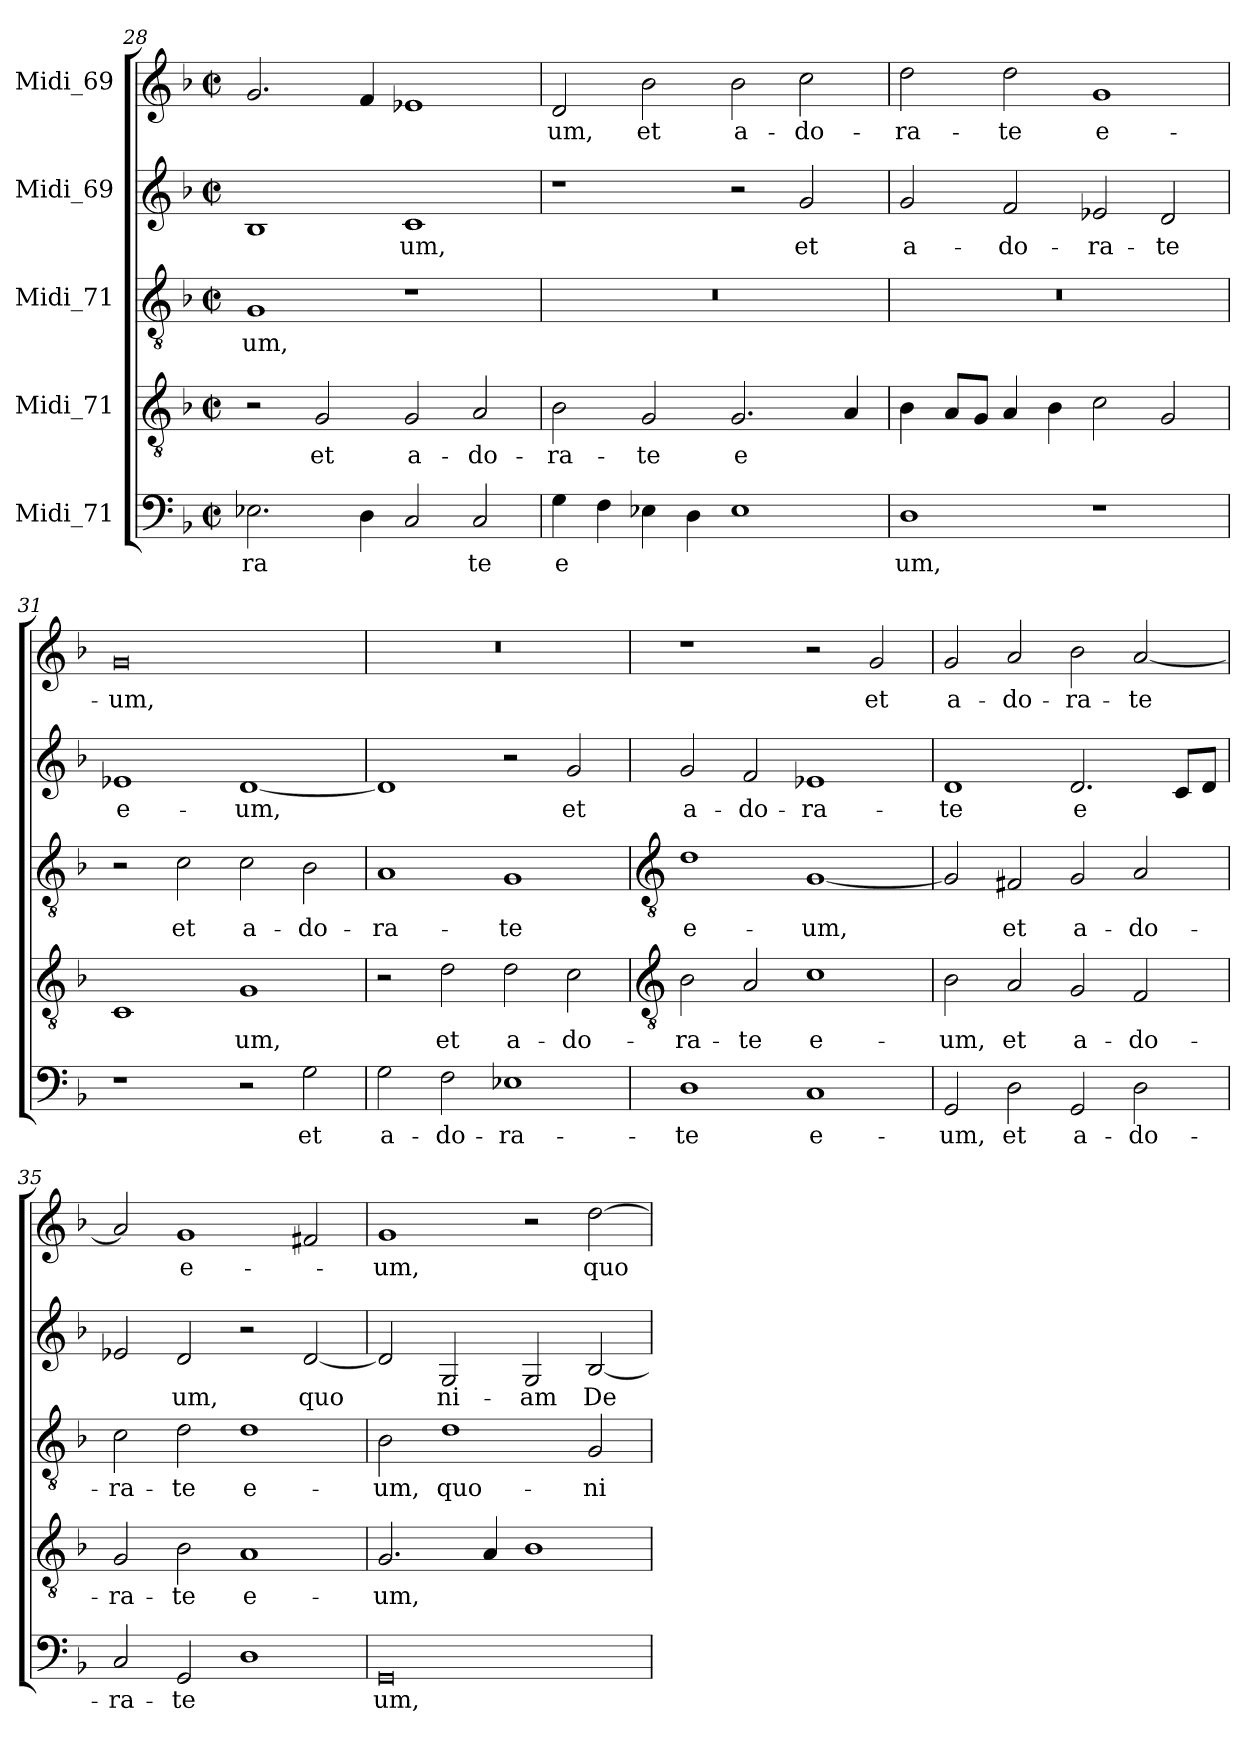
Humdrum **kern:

**kern	**text	**kern	**text	**kern	**text	**kern	**text	**kern	**text
*part5	*part5	*part4	*part4	*part3	*part3	*part2	*part2	*part1	*part1
*staff5	*staff5	*staff4	*staff4	*staff3	*staff3	*staff2	*staff2	*staff1	*staff1
*I"Midi_71	*	*I"Midi_71	*	*I"Midi_71	*	*I"Midi_69	*	*I"Midi_69	*
!!LO:LB:g=z
*clefF4	*	*clefGv2	*	*clefGv2	*	*clefG2	*	*clefG2	*
*k[b-]	*	*k[b-]	*	*k[b-]	*	*k[b-]	*	*k[b-]	*
*F:	*	*F:	*	*F:	*	*F:	*	*F:	*
*M4/2	*	*M4/2	*	*M4/2	*	*M4/2	*	*M4/2	*
*met(c|)	*	*met(c|)	*	*met(c|)	*	*met(c|)	*	*met(c|)	*
=28	=28	=28	=28	=28	=28	=28	=28	=28	=28
!	!LO:LY:b	!	!	!	!LO:LY:b	!	!	!	!
2.E-X	-ra	2r	.	1G	um,	1B-	.	2.g	.
!	!	!	!LO:LY:b	!	!	!	!	!	!
.	.	2G	et	.	.	.	.	.	.
4D	.	.	.	.	.	.	.	4f	.
!	!	!	!LO:LY:b	!	!	!	!LO:LY:b	!	!
2C	.	2G	a-	1r	.	1c	um,	1e-X	.
!	!LO:LY:b	!	!LO:LY:b	!	!	!	!	!	!
2C	te	2A	-do-	.	.	.	.	.	.
=29	=29	=29	=29	=29	=29	=29	=29	=29	=29
!	!LO:LY:b	!	!LO:LY:b	!	!	!	!	!	!LO:LY:b
4G	e	2B-	-ra-	0r	.	1r	.	2d	um,
4F	.	.	.	.	.	.	.	.	.
!	!	!	!LO:LY:b	!	!	!	!	!	!LO:LY:b
4E-X	.	2G	-te	.	.	.	.	2b-	et
4D	.	.	.	.	.	.	.	.	.
!	!	!	!LO:LY:b	!	!	!	!	!	!LO:LY:b
1E-	.	2.G	e	.	.	2r	.	2b-	a-
!	!	!	!	!	!	!	!LO:LY:b	!	!LO:LY:b
.	.	.	.	.	.	2g	et	2cc	-do-
.	.	4A	.	.	.	.	.	.	.
=30	=30	=30	=30	=30	=30	=30	=30	=30	=30
!	!LO:LY:b	!	!	!	!	!	!LO:LY:b	!	!LO:LY:b
1D	um,	4B-	.	0r	.	2g	a-	2dd	-ra-
.	.	8AL	.	.	.	.	.	.	.
.	.	8GJ	.	.	.	.	.	.	.
!	!	!	!	!	!	!	!LO:LY:b	!	!LO:LY:b
.	.	4A	.	.	.	2f	-do-	2dd	-te
.	.	4B-	.	.	.	.	.	.	.
!	!	!	!	!	!	!	!LO:LY:b	!	!LO:LY:b
1r	.	2c	.	.	.	2e-X	-ra-	1g	e-
!	!	!	!	!	!	!	!LO:LY:b	!	!
.	.	2G	.	.	.	2d	-te	.	.
=31	=31	=31	=31	=31	=31	=31	=31	=31	=31
!	!	!	!	!	!	!	!LO:LY:b	!	!LO:LY:b
1r	.	1C	.	2r	.	1e-X	e-	0g	-um,
!	!	!	!	!	!LO:LY:b	!	!	!	!
.	.	.	.	2c	et	.	.	.	.
!	!	!	!LO:LY:b	!	!LO:LY:b	!	!LO:LY:b	!	!
2r	.	1G	um,	2c	a-	[1d	-um,	.	.
!	!LO:LY:b	!	!	!	!LO:LY:b	!	!	!	!
2G	et	.	.	2B-	-do-	.	.	.	.
=32	=32	=32	=32	=32	=32	=32	=32	=32	=32
!	!LO:LY:b	!	!	!	!LO:LY:b	!	!	!	!
2G	a-	2r	.	1A	-ra-	1d]	.	0r	.
!	!LO:LY:b	!	!LO:LY:b	!	!	!	!	!	!
2F	-do-	2d	et	.	.	.	.	.	.
!	!LO:LY:b	!	!LO:LY:b	!	!LO:LY:b	!	!	!	!
1E-X	-ra-	2d	a-	1G	-te	2r	.	.	.
!	!	!	!LO:LY:b	!	!	!	!LO:LY:b	!	!
.	.	2c	-do-	.	.	2g	et	.	.
!!LO:LB:g=z
=33	=33	=33	=33	=33	=33	=33	=33	=33	=33
*	*	*clefGv2	*	*clefGv2	*	*	*	*	*
!	!LO:LY:b	!	!LO:LY:b	!	!LO:LY:b	!	!LO:LY:b	!	!
1D	-te	2B-	-ra-	1d	e-	2g	a-	1r	.
!	!	!	!LO:LY:b	!	!	!	!LO:LY:b	!	!
.	.	2A	-te	.	.	2f	-do-	.	.
!	!LO:LY:b	!	!LO:LY:b	!	!LO:LY:b	!	!LO:LY:b	!	!
1C	e-	1c	e-	[1G	-um,	1e-X	-ra-	2r	.
!	!	!	!	!	!	!	!	!	!LO:LY:b
.	.	.	.	.	.	.	.	2g	et
=34	=34	=34	=34	=34	=34	=34	=34	=34	=34
!	!LO:LY:b	!	!LO:LY:b	!	!	!	!LO:LY:b	!	!LO:LY:b
2GG	-um,	2B-	-um,	2G]	.	1d	-te	2g	a-
!	!LO:LY:b	!	!LO:LY:b	!	!LO:LY:b	!	!	!	!LO:LY:b
2D	et	2A	et	2F#X	et	.	.	2a	-do-
!	!LO:LY:b	!	!LO:LY:b	!	!LO:LY:b	!	!LO:LY:b	!	!LO:LY:b
2GG	a-	2G	a-	2G	a-	2.d	e	2b-	-ra-
!	!LO:LY:b	!	!LO:LY:b	!	!LO:LY:b	!	!	!	!LO:LY:b
2D	-do-	2F	-do-	2A	-do-	.	.	[2a	-te
.	.	.	.	.	.	8cL	.	.	.
.	.	.	.	.	.	8dJ	.	.	.
=35	=35	=35	=35	=35	=35	=35	=35	=35	=35
!	!LO:LY:b	!	!LO:LY:b	!	!LO:LY:b	!	!	!	!
2C	-ra-	2G	-ra-	2c	-ra-	2e-X	.	2a]	.
!	!LO:LY:b	!	!LO:LY:b	!	!LO:LY:b	!	!LO:LY:b	!	!LO:LY:b
2GG	-te	2B-	-te	2d	-te	2d	um,	1g	e-
!	!	!	!LO:LY:b	!	!LO:LY:b	!	!	!	!
1D	.	1A	e-	1d	e-	2r	.	.	.
!	!	!	!	!	!	!	!LO:LY:b	!	!
.	.	.	.	.	.	[2d	quo	2f#X	.
=36	=36	=36	=36	=36	=36	=36	=36	=36	=36
!	!LO:LY:b	!	!LO:LY:b	!	!LO:LY:b	!	!	!	!LO:LY:b
0GG	um,	2.G	-um,	2B-	-um,	2d]	.	1g	-um,
!	!	!	!	!	!LO:LY:b	!	!LO:LY:b	!	!
.	.	.	.	1d	quo-	2G	ni-	.	.
.	.	4A	.	.	.	.	.	.	.
!	!	!	!	!	!	!	!LO:LY:b	!	!
.	.	1B-	.	.	.	2G	-am	2r	.
!	!	!	!	!	!LO:LY:b	!	!LO:LY:b	!	!LO:LY:b
.	.	.	.	2G	-ni-	[2B-	De	[2dd	quo
=	=	=	=	=	=	=	=	=	=
*-	*-	*-	*-	*-	*-	*-	*-	*-	*-
